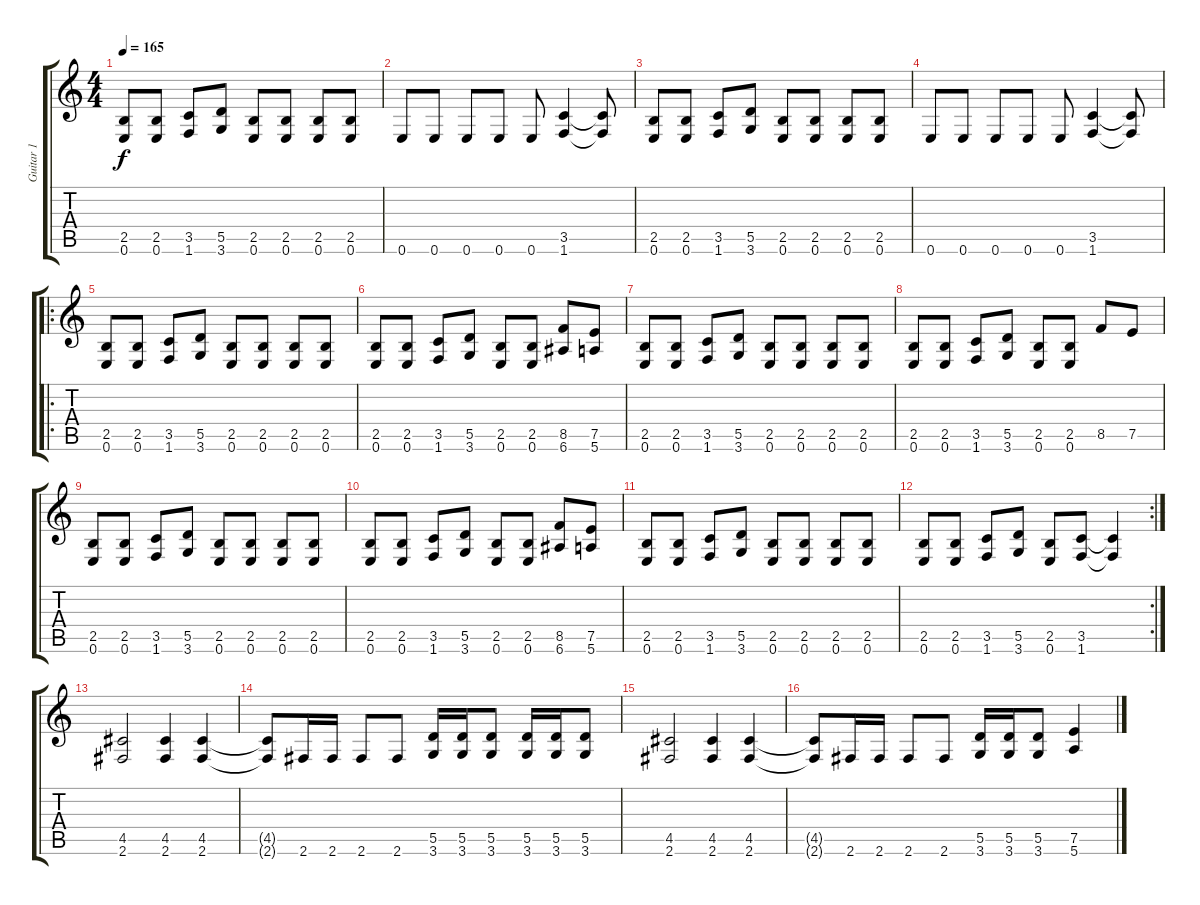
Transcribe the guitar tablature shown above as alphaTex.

\track ("Guitar 1" "Guitar 1") {instrument distortionguitar}
\staff {score tabs}
\tuning (E4 B3 G3 D3 A2 E2) {hide}
\ts (4 4)
\tempo 165
\clef g2
\ks c
(2.5 0.6).8{dy f} (2.5 0.6).8 (3.5 1.6).8 (5.5 3.6).8 (2.5 0.6).8 (2.5 0.6).8 (2.5 0.6).8 (2.5 0.6).8 |
0.6.8 0.6.8 0.6.8 0.6.8 0.6.8 (3.5 1.6).4 (3.5{t} 1.6{t}).8 |
(2.5 0.6).8 (2.5 0.6).8 (3.5 1.6).8 (5.5 3.6).8 (2.5 0.6).8 (2.5 0.6).8 (2.5 0.6).8 (2.5 0.6).8 |
0.6.8 0.6.8 0.6.8 0.6.8 0.6.8 (3.5 1.6).4 (3.5{t} 1.6{t}).8 |
\ro
(2.5 0.6).8 (2.5 0.6).8 (3.5 1.6).8 (5.5 3.6).8 (2.5 0.6).8 (2.5 0.6).8 (2.5 0.6).8 (2.5 0.6).8 |
(2.5 0.6).8 (2.5 0.6).8 (3.5 1.6).8 (5.5 3.6).8 (2.5 0.6).8 (2.5 0.6).8 (8.5 6.6).8 (7.5 5.6).8 |
(2.5 0.6).8 (2.5 0.6).8 (3.5 1.6).8 (5.5 3.6).8 (2.5 0.6).8 (2.5 0.6).8 (2.5 0.6).8 (2.5 0.6).8 |
(2.5 0.6).8 (2.5 0.6).8 (3.5 1.6).8 (5.5 3.6).8 (2.5 0.6).8 (2.5 0.6).8 8.5.8 7.5.8 |
(2.5 0.6).8 (2.5 0.6).8 (3.5 1.6).8 (5.5 3.6).8 (2.5 0.6).8 (2.5 0.6).8 (2.5 0.6).8 (2.5 0.6).8 |
(2.5 0.6).8 (2.5 0.6).8 (3.5 1.6).8 (5.5 3.6).8 (2.5 0.6).8 (2.5 0.6).8 (8.5 6.6).8 (7.5 5.6).8 |
(2.5 0.6).8 (2.5 0.6).8 (3.5 1.6).8 (5.5 3.6).8 (2.5 0.6).8 (2.5 0.6).8 (2.5 0.6).8 (2.5 0.6).8 |
\rc 2
(2.5 0.6).8 (2.5 0.6).8 (3.5 1.6).8 (5.5 3.6).8 (2.5 0.6).8 (3.5 1.6).8 (3.5{t} 1.6{t}).4 |
(4.5 2.6).2 (4.5 2.6).4 (4.5 2.6).4 |
(4.5{t} 2.6{t}).8 2.6.16 2.6.16 2.6.8 2.6.8 (5.5 3.6).16 (5.5 3.6).16 (5.5 3.6).8 (5.5 3.6).16 (5.5 3.6).16 (5.5 3.6).8 |
(4.5 2.6).2 (4.5 2.6).4 (4.5 2.6).4 |
(4.5{t} 2.6{t}).8 2.6.16 2.6.16 2.6.8 2.6.8 (5.5 3.6).16 (5.5 3.6).16 (5.5 3.6).8 (7.5 5.6).4
